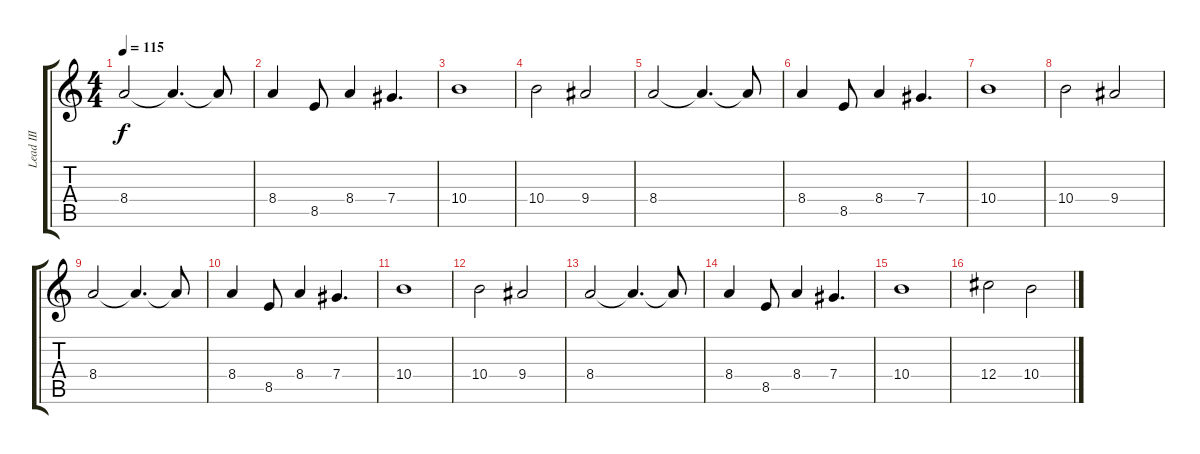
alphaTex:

\track ("Lead III" "Lead III") {instrument distortionguitar}
\staff {score tabs}
\tuning (Eb4 Bb3 Gb3 Db3 Ab2 Eb2) {hide}
\ts (4 4)
\tempo 115
\clef g2
\ks c
8.4.2{dy f} 8.4{t}.4{d} 8.4{t}.8 |
8.4.4 8.5.8 8.4.4 7.4.4{d} |
10.4.1 |
10.4.2 9.4.2 |
8.4.2 8.4{t}.4{d} 8.4{t}.8 |
8.4.4 8.5.8 8.4.4 7.4.4{d} |
10.4.1 |
10.4.2 9.4.2 |
8.4.2 8.4{t}.4{d} 8.4{t}.8 |
8.4.4 8.5.8 8.4.4 7.4.4{d} |
10.4.1 |
10.4.2 9.4.2 |
8.4.2 8.4{t}.4{d} 8.4{t}.8 |
8.4.4 8.5.8 8.4.4 7.4.4{d} |
10.4.1 |
12.4.2 10.4.2
